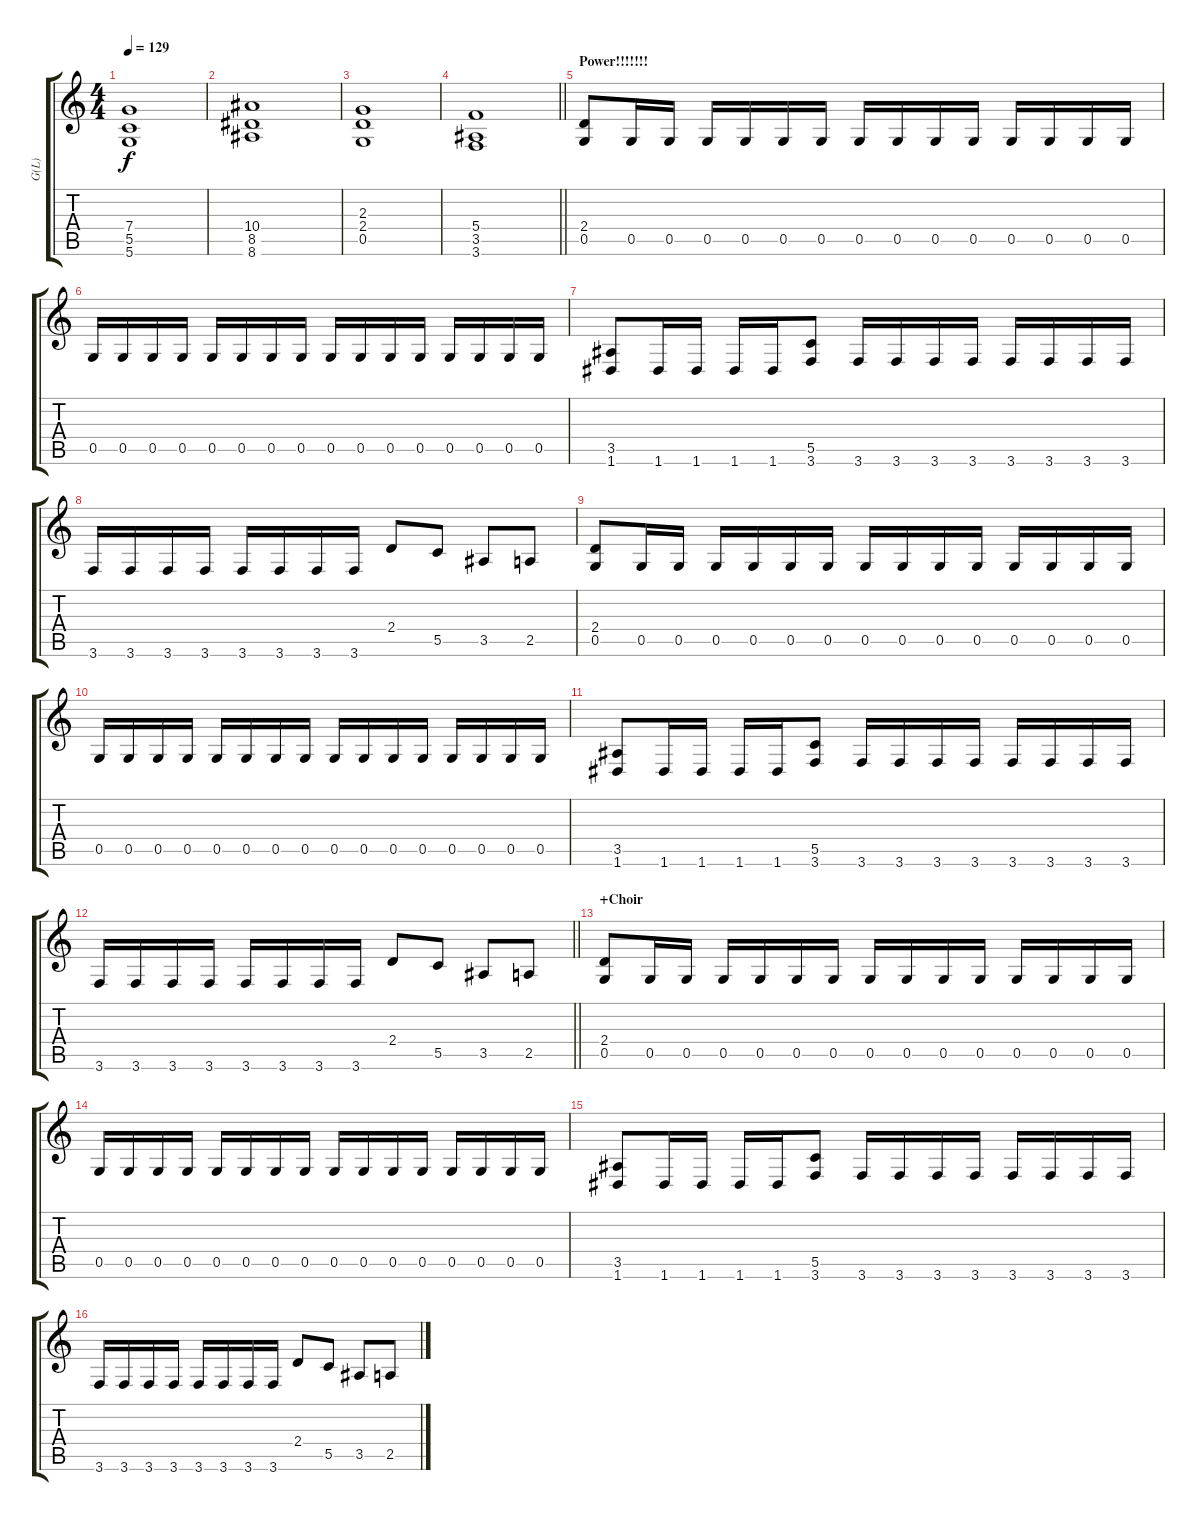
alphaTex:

\track ("G(L)" "G(L)") {instrument distortionguitar}
\staff {score tabs}
\tuning (D4 A3 F3 C3 G2 D2) {hide}
\ts (4 4)
\tempo 129
\clef g2
\ks c
(7.4 5.5 5.6).1{dy f} |
(10.4 8.5 8.6).1 |
(2.3 2.4 0.5).1 |
\barLineRight lightlight
(5.4 3.5 3.6).1 |
\section ("" "Power!!!!!!!")
(2.4 0.5).8 0.5.16 0.5.16 0.5.16 0.5.16 0.5.16 0.5.16 0.5.16 0.5.16 0.5.16 0.5.16 0.5.16 0.5.16 0.5.16 0.5.16 |
0.5.16 0.5.16 0.5.16 0.5.16 0.5.16 0.5.16 0.5.16 0.5.16 0.5.16 0.5.16 0.5.16 0.5.16 0.5.16 0.5.16 0.5.16 0.5.16 |
(3.5 1.6).8 1.6.16 1.6.16 1.6.16 1.6.16 (5.5 3.6).8 3.6.16 3.6.16 3.6.16 3.6.16 3.6.16 3.6.16 3.6.16 3.6.16 |
3.6.16 3.6.16 3.6.16 3.6.16 3.6.16 3.6.16 3.6.16 3.6.16 2.4.8 5.5.8 3.5.8 2.5.8 |
(2.4 0.5).8 0.5.16 0.5.16 0.5.16 0.5.16 0.5.16 0.5.16 0.5.16 0.5.16 0.5.16 0.5.16 0.5.16 0.5.16 0.5.16 0.5.16 |
0.5.16 0.5.16 0.5.16 0.5.16 0.5.16 0.5.16 0.5.16 0.5.16 0.5.16 0.5.16 0.5.16 0.5.16 0.5.16 0.5.16 0.5.16 0.5.16 |
(3.5 1.6).8 1.6.16 1.6.16 1.6.16 1.6.16 (5.5 3.6).8 3.6.16 3.6.16 3.6.16 3.6.16 3.6.16 3.6.16 3.6.16 3.6.16 |
\barLineRight lightlight
3.6.16 3.6.16 3.6.16 3.6.16 3.6.16 3.6.16 3.6.16 3.6.16 2.4.8 5.5.8 3.5.8 2.5.8 |
\section ("" "+Choir")
(2.4 0.5).8 0.5.16 0.5.16 0.5.16 0.5.16 0.5.16 0.5.16 0.5.16 0.5.16 0.5.16 0.5.16 0.5.16 0.5.16 0.5.16 0.5.16 |
0.5.16 0.5.16 0.5.16 0.5.16 0.5.16 0.5.16 0.5.16 0.5.16 0.5.16 0.5.16 0.5.16 0.5.16 0.5.16 0.5.16 0.5.16 0.5.16 |
(3.5 1.6).8 1.6.16 1.6.16 1.6.16 1.6.16 (5.5 3.6).8 3.6.16 3.6.16 3.6.16 3.6.16 3.6.16 3.6.16 3.6.16 3.6.16 |
3.6.16 3.6.16 3.6.16 3.6.16 3.6.16 3.6.16 3.6.16 3.6.16 2.4.8 5.5.8 3.5.8 2.5.8
